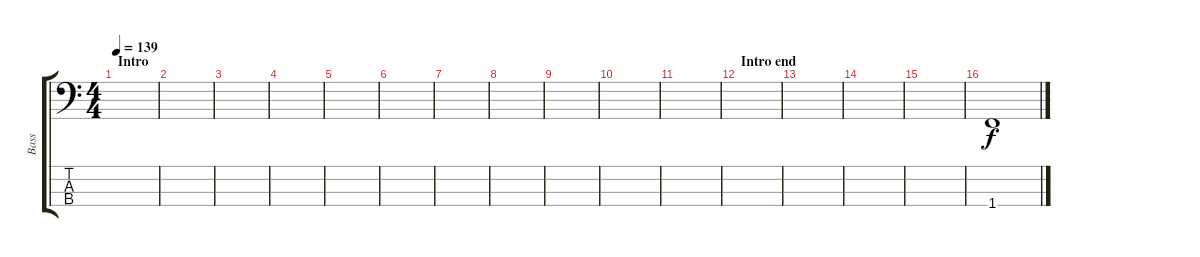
\track ("Bass" "Bass") {instrument electricbassfinger}
\staff {score tabs}
\tuning (G2 D2 A1 E1) {hide}
\ts (4 4)
\section ("" "Intro")
\tempo 139
\clef f4
\ks c
|
|
|
|
|
|
|
|
|
|
|
\section ("" "Intro end")
|
|
|
|
1.4.1
